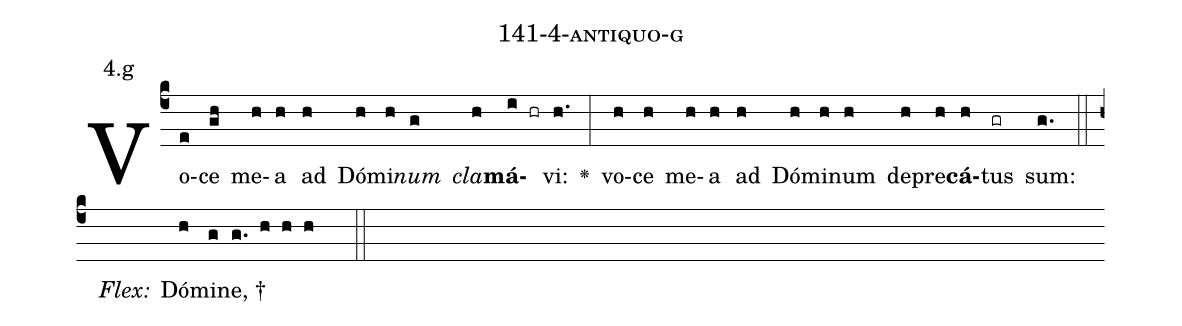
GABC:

name: 141-4-antiquo-g;
annotation: 4.g;
%%
(c4)Vo(e)ce(gh) me(h)a(h) ad(h) Dó(h)mi(h)<i>num</i>(g) <i>cla</i>(h)<b>má</b>(i hr)vi:(h.) <v>\greheightstar</v>(:) vo(h)ce(h) me(h)a(h) ad(h) Dó(h)mi(h)num(h) de(h)pre(h)<b>cá</b>(h)tus(gr) sum:(g.) (::)
<i>Flex:</i>()  Dó(h)mi(g)ne, †(g. h h h  ::)

%E(h) u(h) o(h) u(h) a(h) e.(g.) (::)
